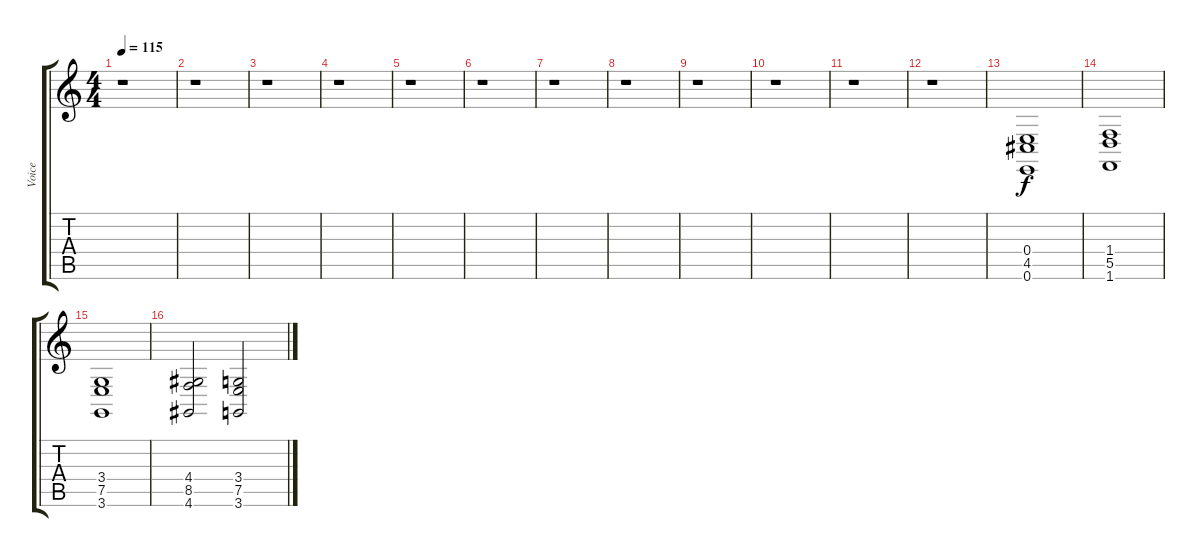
\track ("Voice" "Voice") {instrument voiceoohs}
\staff {score tabs}
\tuning (E4 Db4 A3 E3 A2 E2) {hide}
\ts (4 4)
\tempo 115
\clef g2
\ks c
r.1{dy f} |
r.1 |
r.1 |
r.1 |
r.1 |
r.1 |
r.1 |
r.1 |
r.1 |
r.1 |
r.1 |
r.1 |
(0.4 4.5 0.6).1 |
(1.4 5.5 1.6).1 |
(3.4 7.5 3.6).1 |
(4.4 8.5 4.6).2 (3.4 7.5 3.6).2
